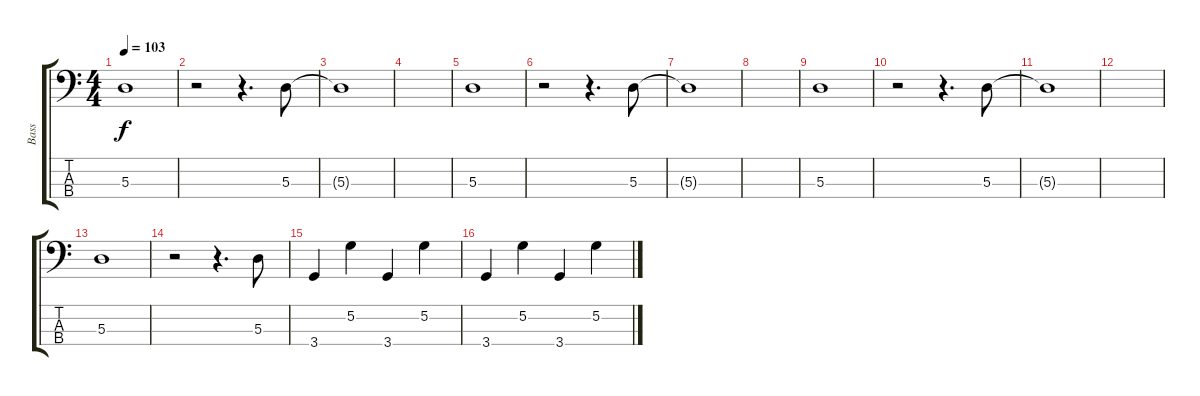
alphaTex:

\track ("Bass" "Bass") {instrument electricbassfinger}
\staff {score tabs}
\tuning (G2 D2 A1 E1) {hide}
\ts (4 4)
\tempo 103
\clef f4
\ks c
5.3.1{dy f instrument electricbassfinger} |
r.2 r.4{d} 5.3.8 |
5.3{t}.1 |
|
5.3.1 |
r.2 r.4{d} 5.3.8 |
5.3{t}.1 |
|
5.3.1 |
r.2 r.4{d} 5.3.8 |
5.3{t}.1 |
|
5.3.1 |
r.2 r.4{d} 5.3.8 |
3.4.4 5.2.4 3.4.4 5.2.4 |
3.4.4 5.2.4 3.4.4 5.2.4
